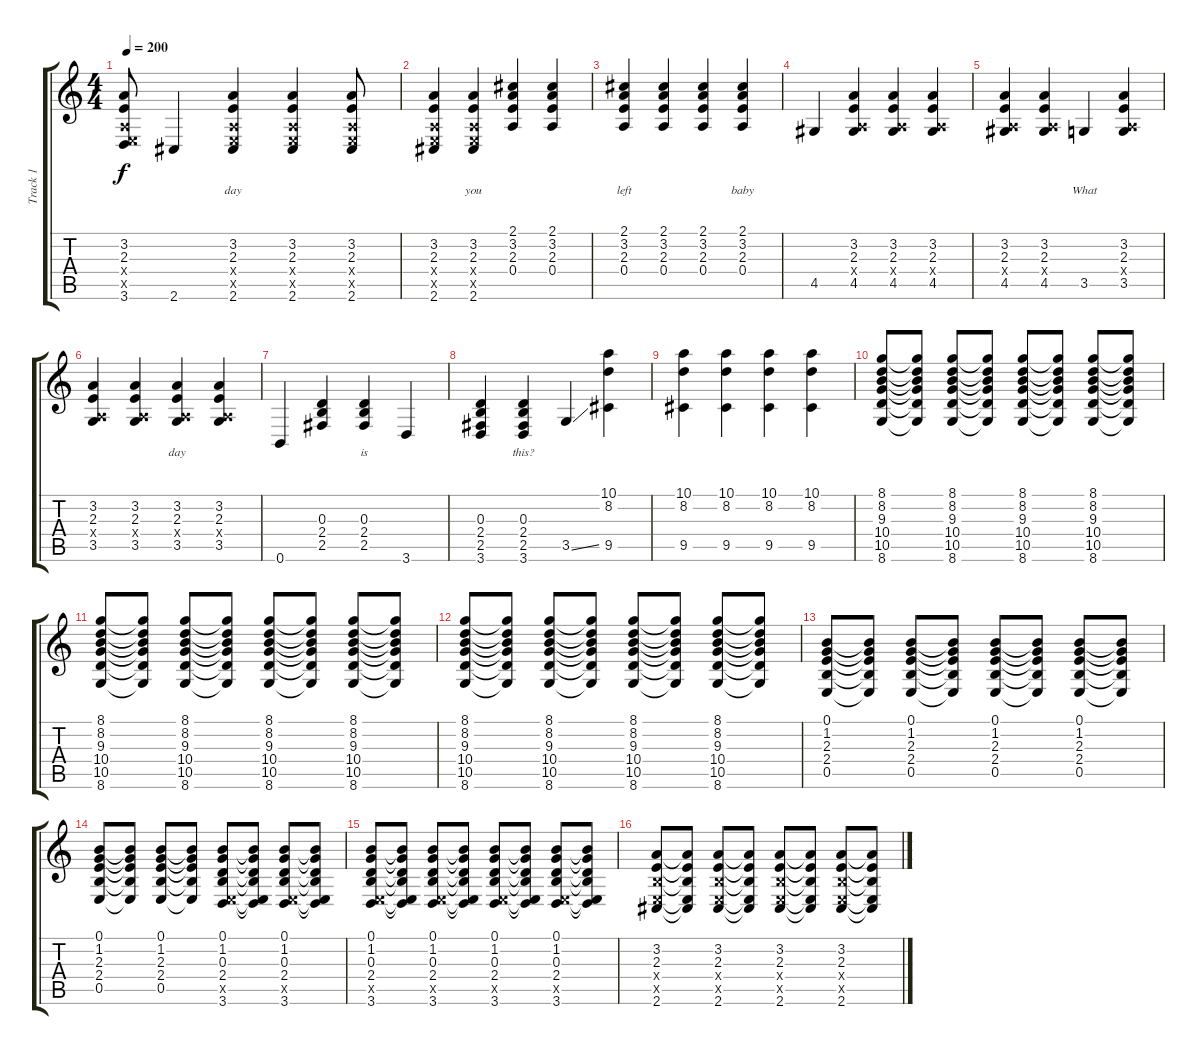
\track ("Track 1" "Track 1") {instrument acousticguitarsteel}
\staff {score tabs}
\tuning (B3 Gb3 D3 A2 E2 B1) {hide}
\ts (4 4)
\tempo 200
\clef g2
\ks c
(3.2 2.3 0.4{x} 0.5{x} 3.6).8{lyrics (0 "") lyrics (1 "") lyrics (2 "") lyrics (3 "") lyrics (4 "") dy f} 2.6.4{lyrics (0 "") lyrics (1 "") lyrics (2 "") lyrics (3 "") lyrics (4 "")} (3.2 2.3 0.4{x} 0.5{x} 2.6).4{lyrics (0 "day") lyrics (1 "") lyrics (2 "") lyrics (3 "") lyrics (4 "")} (3.2 2.3 0.4{x} 0.5{x} 2.6).4{lyrics (0 "") lyrics (1 "") lyrics (2 "") lyrics (3 "") lyrics (4 "")} (3.2 2.3 0.4{x} 0.5{x} 2.6).8{lyrics (0 "") lyrics (1 "") lyrics (2 "") lyrics (3 "") lyrics (4 "")} |
(3.2 2.3 0.4{x} 0.5{x} 2.6).4{lyrics (0 "") lyrics (1 "") lyrics (2 "") lyrics (3 "") lyrics (4 "")} (3.2 2.3 0.4{x} 0.5{x} 2.6).4{lyrics (0 "you") lyrics (1 "") lyrics (2 "") lyrics (3 "") lyrics (4 "")} (2.1 3.2 2.3 0.4).4{lyrics (0 "") lyrics (1 "") lyrics (2 "") lyrics (3 "") lyrics (4 "")} (2.1 3.2 2.3 0.4).4{lyrics (0 "") lyrics (1 "") lyrics (2 "") lyrics (3 "") lyrics (4 "")} |
(2.1 3.2 2.3 0.4).4{lyrics (0 "left") lyrics (1 "") lyrics (2 "") lyrics (3 "") lyrics (4 "")} (2.1 3.2 2.3 0.4).4{lyrics (0 "") lyrics (1 "") lyrics (2 "") lyrics (3 "") lyrics (4 "")} (2.1 3.2 2.3 0.4).4{lyrics (0 "") lyrics (1 "") lyrics (2 "") lyrics (3 "") lyrics (4 "")} (2.1 3.2 2.3 0.4).4{lyrics (0 "baby") lyrics (1 "") lyrics (2 "") lyrics (3 "") lyrics (4 "")} |
4.5.4{lyrics (0 "") lyrics (1 "") lyrics (2 "") lyrics (3 "") lyrics (4 "")} (3.2 2.3 0.4{x} 4.5).4{lyrics (0 "") lyrics (1 "") lyrics (2 "") lyrics (3 "") lyrics (4 "")} (3.2 2.3 0.4{x} 4.5).4{lyrics (0 "") lyrics (1 "") lyrics (2 "") lyrics (3 "") lyrics (4 "")} (3.2 2.3 0.4{x} 4.5).4{lyrics (0 "") lyrics (1 "") lyrics (2 "") lyrics (3 "") lyrics (4 "")} |
(3.2 2.3 0.4{x} 4.5).4{lyrics (0 "") lyrics (1 "") lyrics (2 "") lyrics (3 "") lyrics (4 "")} (3.2 2.3 0.4{x} 4.5).4{lyrics (0 "") lyrics (1 "") lyrics (2 "") lyrics (3 "") lyrics (4 "")} 3.5.4{lyrics (0 "What") lyrics (1 "") lyrics (2 "") lyrics (3 "") lyrics (4 "")} (3.2 2.3 0.4{x} 3.5).4{lyrics (0 "") lyrics (1 "") lyrics (2 "") lyrics (3 "") lyrics (4 "")} |
(3.2 2.3 0.4{x} 3.5).4{lyrics (0 "") lyrics (1 "") lyrics (2 "") lyrics (3 "") lyrics (4 "")} (3.2 2.3 0.4{x} 3.5).4{lyrics (0 "") lyrics (1 "") lyrics (2 "") lyrics (3 "") lyrics (4 "")} (3.2 2.3 0.4{x} 3.5).4{lyrics (0 "day") lyrics (1 "") lyrics (2 "") lyrics (3 "") lyrics (4 "")} (3.2 2.3 0.4{x} 3.5).4{lyrics (0 "") lyrics (1 "") lyrics (2 "") lyrics (3 "") lyrics (4 "")} |
0.6.4{lyrics (0 "") lyrics (1 "") lyrics (2 "") lyrics (3 "") lyrics (4 "")} (0.3 2.4 2.5).4{lyrics (0 "") lyrics (1 "") lyrics (2 "") lyrics (3 "") lyrics (4 "")} (0.3 2.4 2.5).4{lyrics (0 "is") lyrics (1 "") lyrics (2 "") lyrics (3 "") lyrics (4 "")} 3.6.4{lyrics (0 "") lyrics (1 "") lyrics (2 "") lyrics (3 "") lyrics (4 "")} |
(0.3 2.4 2.5 3.6).4{lyrics (0 "") lyrics (1 "") lyrics (2 "") lyrics (3 "") lyrics (4 "")} (0.3 2.4 2.5 3.6).4{lyrics (0 "this?") lyrics (1 "") lyrics (2 "") lyrics (3 "") lyrics (4 "")} 3.5{ss}.4 (10.1 8.2 9.5).4 |
(10.1 8.2 9.5).4 (10.1 8.2 9.5).4 (10.1 8.2 9.5).4 (10.1 8.2 9.5).4 |
(8.1 8.2 9.3 10.4 10.5 8.6).8 (8.1{t} 8.2{t} 9.3{t} 10.4{t} 10.5{t} 8.6{t}).8 (8.1 8.2 9.3 10.4 10.5 8.6).8 (8.1{t} 8.2{t} 9.3{t} 10.4{t} 10.5{t} 8.6{t}).8 (8.1 8.2 9.3 10.4 10.5 8.6).8 (8.1{t} 8.2{t} 9.3{t} 10.4{t} 10.5{t} 8.6{t}).8 (8.1 8.2 9.3 10.4 10.5 8.6).8 (8.1{t} 8.2{t} 9.3{t} 10.4{t} 10.5{t} 8.6{t}).8 |
(8.1 8.2 9.3 10.4 10.5 8.6).8 (8.1{t} 8.2{t} 9.3{t} 10.4{t} 10.5{t} 8.6{t}).8 (8.1 8.2 9.3 10.4 10.5 8.6).8 (8.1{t} 8.2{t} 9.3{t} 10.4{t} 10.5{t} 8.6{t}).8 (8.1 8.2 9.3 10.4 10.5 8.6).8 (8.1{t} 8.2{t} 9.3{t} 10.4{t} 10.5{t} 8.6{t}).8 (8.1 8.2 9.3 10.4 10.5 8.6).8 (8.1{t} 8.2{t} 9.3{t} 10.4{t} 10.5{t} 8.6{t}).8 |
(8.1 8.2 9.3 10.4 10.5 8.6).8 (8.1{t} 8.2{t} 9.3{t} 10.4{t} 10.5{t} 8.6{t}).8 (8.1 8.2 9.3 10.4 10.5 8.6).8 (8.1{t} 8.2{t} 9.3{t} 10.4{t} 10.5{t} 8.6{t}).8 (8.1 8.2 9.3 10.4 10.5 8.6).8 (8.1{t} 8.2{t} 9.3{t} 10.4{t} 10.5{t} 8.6{t}).8 (8.1 8.2 9.3 10.4 10.5 8.6).8 (8.1{t} 8.2{t} 9.3{t} 10.4{t} 10.5{t} 8.6{t}).8 |
(0.1 1.2 2.3 2.4 0.5).8 (0.1{t} 1.2{t} 2.3{t} 2.4{t} 0.5{t}).8 (0.1 1.2 2.3 2.4 0.5).8 (0.1{t} 1.2{t} 2.3{t} 2.4{t} 0.5{t}).8 (0.1 1.2 2.3 2.4 0.5).8 (0.1{t} 1.2{t} 2.3{t} 2.4{t} 0.5{t}).8 (0.1 1.2 2.3 2.4 0.5).8 (0.1{t} 1.2{t} 2.3{t} 2.4{t} 0.5{t}).8 |
(0.1 1.2 2.3 2.4 0.5).8 (0.1{t} 1.2{t} 2.3{t} 2.4{t} 0.5{t}).8 (0.1 1.2 2.3 2.4 0.5).8 (0.1{t} 1.2{t} 2.3{t} 2.4{t} 0.5{t}).8 (0.1 1.2 0.3 2.4 0.5{x} 3.6).8 (0.1{t} 1.2{t} 0.3{t} 2.4{t} 0.5{t} 3.6{t}).8 (0.1 1.2 0.3 2.4 0.5{x} 3.6).8 (0.1{t} 1.2{t} 0.3{t} 2.4{t} 0.5{t} 3.6{t}).8 |
(0.1 1.2 0.3 2.4 0.5{x} 3.6).8 (0.1{t} 1.2{t} 0.3{t} 2.4{t} 0.5{t} 3.6{t}).8 (0.1 1.2 0.3 2.4 0.5{x} 3.6).8 (0.1{t} 1.2{t} 0.3{t} 2.4{t} 0.5{t} 3.6{t}).8 (0.1 1.2 0.3 2.4 0.5{x} 3.6).8 (0.1{t} 1.2{t} 0.3{t} 2.4{t} 0.5{t} 3.6{t}).8 (0.1 1.2 0.3 2.4 0.5{x} 3.6).8 (0.1{t} 1.2{t} 0.3{t} 2.4{t} 0.5{t} 3.6{t}).8 |
(3.2 2.3 2.4{x} 0.5{x} 2.6).8 (3.2{t} 2.3{t} 2.4{t} 0.5{t} 2.6{t}).8 (3.2 2.3 2.4{x} 0.5{x} 2.6).8 (3.2{t} 2.3{t} 2.4{t} 0.5{t} 2.6{t}).8 (3.2 2.3 2.4{x} 0.5{x} 2.6).8 (3.2{t} 2.3{t} 2.4{t} 0.5{t} 2.6{t}).8 (3.2 2.3 2.4{x} 0.5{x} 2.6).8 (3.2{t} 2.3{t} 2.4{t} 0.5{t} 2.6{t}).8
